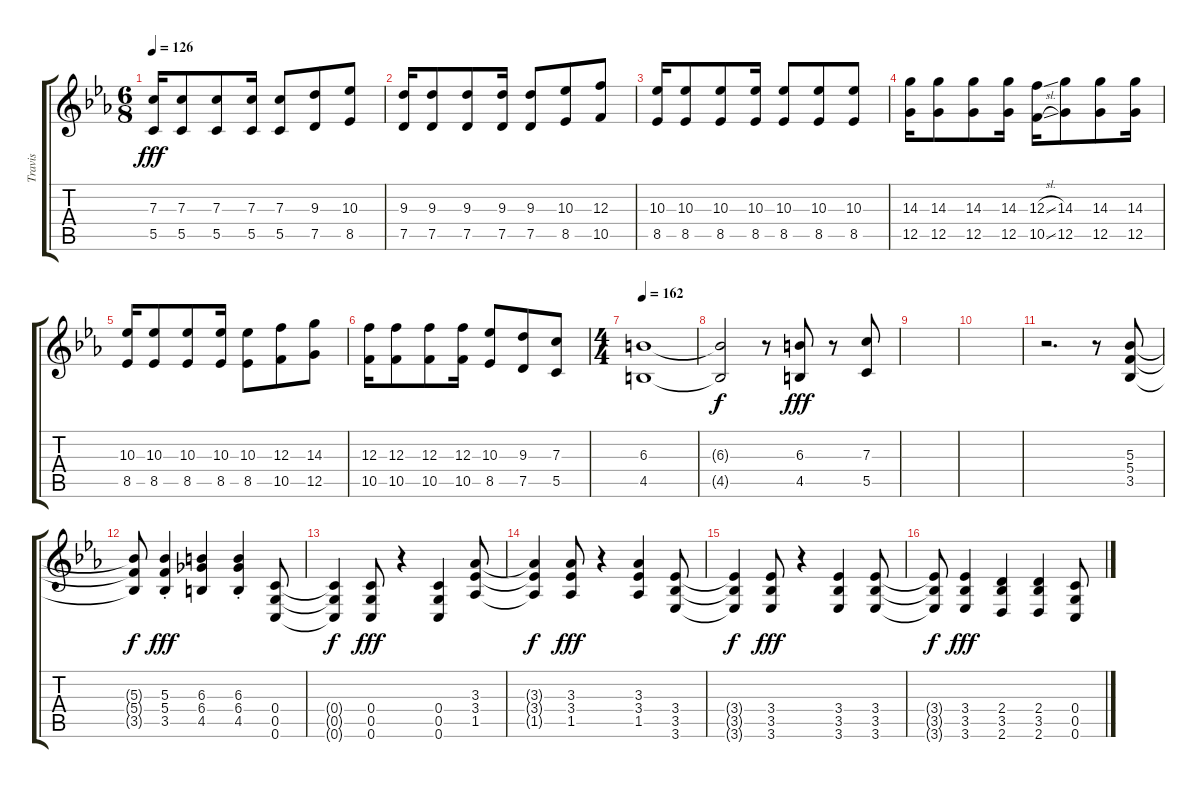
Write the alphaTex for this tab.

\track ("Travis" "Travis") {instrument overdrivenguitar}
\staff {score tabs}
\tuning (D4 A3 F3 C3 G2 C2) {hide}
\ts (6 8)
\tempo 126
\clef g2
\ks cminor
(7.3 5.5).16{dy fff} (7.3 5.5).8 (7.3 5.5).8 (7.3 5.5).16 (7.3 5.5).8 (9.3 7.5).8 (10.3 8.5).8 |
(9.3 7.5).16 (9.3 7.5).8 (9.3 7.5).8 (9.3 7.5).16 (9.3 7.5).8 (10.3 8.5).8 (12.3 10.5).8 |
(10.3 8.5).16 (10.3 8.5).8 (10.3 8.5).8 (10.3 8.5).16 (10.3 8.5).8 (10.3 8.5).8 (10.3 8.5).8 |
(14.3 12.5).16 (14.3 12.5).8 (14.3 12.5).8 (14.3 12.5).16 (12.3{sl} 10.5{sl}).16 (14.3 12.5).8 (14.3 12.5).8 (14.3 12.5).16 |
(10.3 8.5).16 (10.3 8.5).8 (10.3 8.5).8 (10.3 8.5).16 (10.3 8.5).8 (12.3 10.5).8 (14.3 12.5).8 |
(12.3 10.5).16 (12.3 10.5).8 (12.3 10.5).8 (12.3 10.5).16 (10.3 8.5).8 (9.3 7.5).8 (7.3 5.5).8 |
\ts (4 4)
\tempo 162
(6.3 4.5).1 |
(6.3{t} 4.5{t}).2{dy f} r.8 (6.3 4.5).8{dy fff} r.8 (7.3 5.5).8 |
|
|
r.2{d} r.8 (5.3 5.4 3.5).8 |
(5.3{t} 5.4{t} 3.5{t}).8{dy f} (5.3{st} 5.4{st} 3.5{st}).4{dy fff} (6.3 6.4 4.5).4 (6.3{st} 6.4{st} 4.5{st}).4 (0.4 0.5 0.6).8 |
(0.4{t} 0.5{t} 0.6{t}).4{dy f} (0.4 0.5 0.6).8{dy fff} r.4 (0.4 0.5 0.6).4 (3.3 3.4 1.5).8 |
(3.3{t} 3.4{t} 1.5{t}).4{dy f} (3.3 3.4 1.5).8{dy fff} r.4 (3.3 3.4 1.5).4 (3.4 3.5 3.6).8 |
(3.4{t} 3.5{t} 3.6{t}).4{dy f} (3.4 3.5 3.6).8{dy fff} r.4 (3.4 3.5 3.6).4 (3.4 3.5 3.6).8 |
(3.4{t} 3.5{t} 3.6{t}).8{dy f} (3.4 3.5 3.6).4{dy fff} (2.4 3.5 2.6).4 (2.4 3.5 2.6).4 (0.4 0.5 0.6).8
